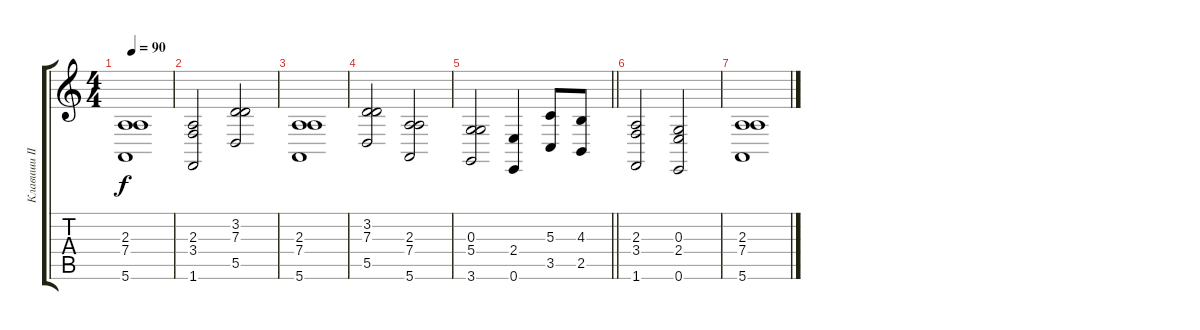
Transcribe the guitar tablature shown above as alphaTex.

\track ("Клавиши II" "Клавиши II") {instrument pad1newage}
\staff {score tabs}
\tuning (E4 B3 G3 D3 A2 E2) {hide}
\ts (4 4)
\tempo 90
\clef g2
\ks c
(2.3 7.4 5.6).1{dy f} |
(2.3 3.4 1.6).2{volume 3} (3.2 7.3 5.5).2 |
(2.3 7.4 5.6).1 |
(3.2 7.3 5.5).2 (2.3 7.4 5.6).2 |
\barLineRight lightlight
(0.3 5.4 3.6).2 (2.4 0.6).4 (5.3 3.5).8 (4.3 2.5).8 |
(2.3 3.4 1.6).2{volume 0 instrument synthvoice} (0.3 2.4 0.6).2 |
(2.3 7.4 5.6).1
